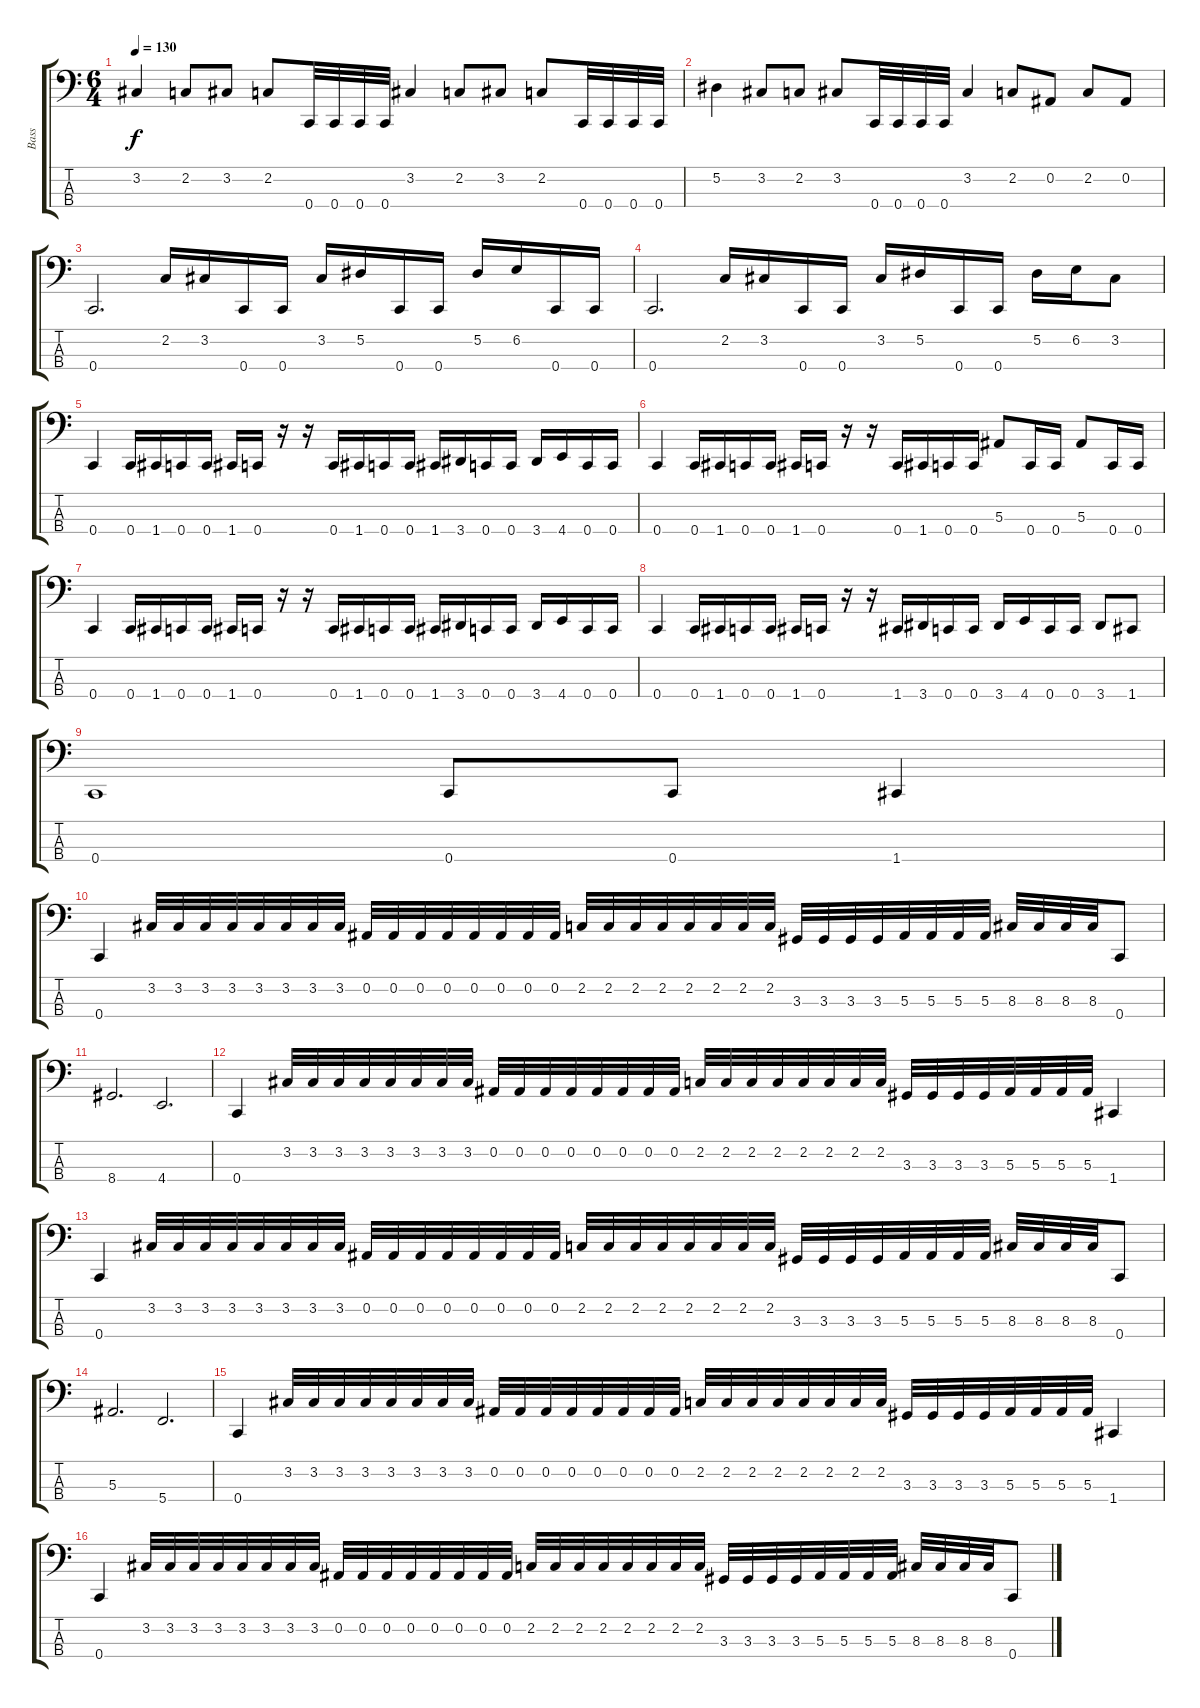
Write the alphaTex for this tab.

\track ("Bass" "Bass") {instrument electricbassfinger}
\staff {score tabs}
\tuning (Eb2 Bb1 F1 C1) {hide}
\ts (6 4)
\tempo 130
\clef f4
\ks c
3.2.4{dy f} 2.2.8 3.2.8 2.2.8 0.4.32 0.4.32 0.4.32 0.4.32 3.2.4 2.2.8 3.2.8 2.2.8 0.4.32 0.4.32 0.4.32 0.4.32 |
5.2.4 3.2.8 2.2.8 3.2.8 0.4.32 0.4.32 0.4.32 0.4.32 3.2.4 2.2.8 0.2.8 2.2.8 0.2.8 |
0.4.2{d} 2.2.16 3.2.16 0.4.16 0.4.16 3.2.16 5.2.16 0.4.16 0.4.16 5.2.16 6.2.16 0.4.16 0.4.16 |
0.4.2{d} 2.2.16 3.2.16 0.4.16 0.4.16 3.2.16 5.2.16 0.4.16 0.4.16 5.2.16 6.2.16 3.2.8 |
0.4.4 0.4.16 1.4.16 0.4.16 0.4.16 1.4.16 0.4.16 r.16 r.16 0.4.16 1.4.16 0.4.16 0.4.16 1.4.16 3.4.16 0.4.16 0.4.16 3.4.16 4.4.16 0.4.16 0.4.16 |
0.4.4 0.4.16 1.4.16 0.4.16 0.4.16 1.4.16 0.4.16 r.16 r.16 0.4.16 1.4.16 0.4.16 0.4.16 5.3.8 0.4.16 0.4.16 5.3.8 0.4.16 0.4.16 |
0.4.4 0.4.16 1.4.16 0.4.16 0.4.16 1.4.16 0.4.16 r.16 r.16 0.4.16 1.4.16 0.4.16 0.4.16 1.4.16 3.4.16 0.4.16 0.4.16 3.4.16 4.4.16 0.4.16 0.4.16 |
0.4.4 0.4.16 1.4.16 0.4.16 0.4.16 1.4.16 0.4.16 r.16 r.16 1.4.16 3.4.16 0.4.16 0.4.16 3.4.16 4.4.16 0.4.16 0.4.16 3.4.8 1.4.8 |
0.4.1 0.4.8 0.4.8 1.4.4 |
0.4.4 3.2.32 3.2.32 3.2.32 3.2.32 3.2.32 3.2.32 3.2.32 3.2.32 0.2.32 0.2.32 0.2.32 0.2.32 0.2.32 0.2.32 0.2.32 0.2.32 2.2.32 2.2.32 2.2.32 2.2.32 2.2.32 2.2.32 2.2.32 2.2.32 3.3.32 3.3.32 3.3.32 3.3.32 5.3.32 5.3.32 5.3.32 5.3.32 8.3.32 8.3.32 8.3.32 8.3.32 0.4.8 |
8.4.2{d} 4.4.2{d} |
0.4.4 3.2.32 3.2.32 3.2.32 3.2.32 3.2.32 3.2.32 3.2.32 3.2.32 0.2.32 0.2.32 0.2.32 0.2.32 0.2.32 0.2.32 0.2.32 0.2.32 2.2.32 2.2.32 2.2.32 2.2.32 2.2.32 2.2.32 2.2.32 2.2.32 3.3.32 3.3.32 3.3.32 3.3.32 5.3.32 5.3.32 5.3.32 5.3.32 1.4.4 |
0.4.4 3.2.32 3.2.32 3.2.32 3.2.32 3.2.32 3.2.32 3.2.32 3.2.32 0.2.32 0.2.32 0.2.32 0.2.32 0.2.32 0.2.32 0.2.32 0.2.32 2.2.32 2.2.32 2.2.32 2.2.32 2.2.32 2.2.32 2.2.32 2.2.32 3.3.32 3.3.32 3.3.32 3.3.32 5.3.32 5.3.32 5.3.32 5.3.32 8.3.32 8.3.32 8.3.32 8.3.32 0.4.8 |
5.3.2{d} 5.4.2{d} |
0.4.4 3.2.32 3.2.32 3.2.32 3.2.32 3.2.32 3.2.32 3.2.32 3.2.32 0.2.32 0.2.32 0.2.32 0.2.32 0.2.32 0.2.32 0.2.32 0.2.32 2.2.32 2.2.32 2.2.32 2.2.32 2.2.32 2.2.32 2.2.32 2.2.32 3.3.32 3.3.32 3.3.32 3.3.32 5.3.32 5.3.32 5.3.32 5.3.32 1.4.4 |
0.4.4 3.2.32 3.2.32 3.2.32 3.2.32 3.2.32 3.2.32 3.2.32 3.2.32 0.2.32 0.2.32 0.2.32 0.2.32 0.2.32 0.2.32 0.2.32 0.2.32 2.2.32 2.2.32 2.2.32 2.2.32 2.2.32 2.2.32 2.2.32 2.2.32 3.3.32 3.3.32 3.3.32 3.3.32 5.3.32 5.3.32 5.3.32 5.3.32 8.3.32 8.3.32 8.3.32 8.3.32 0.4.8
